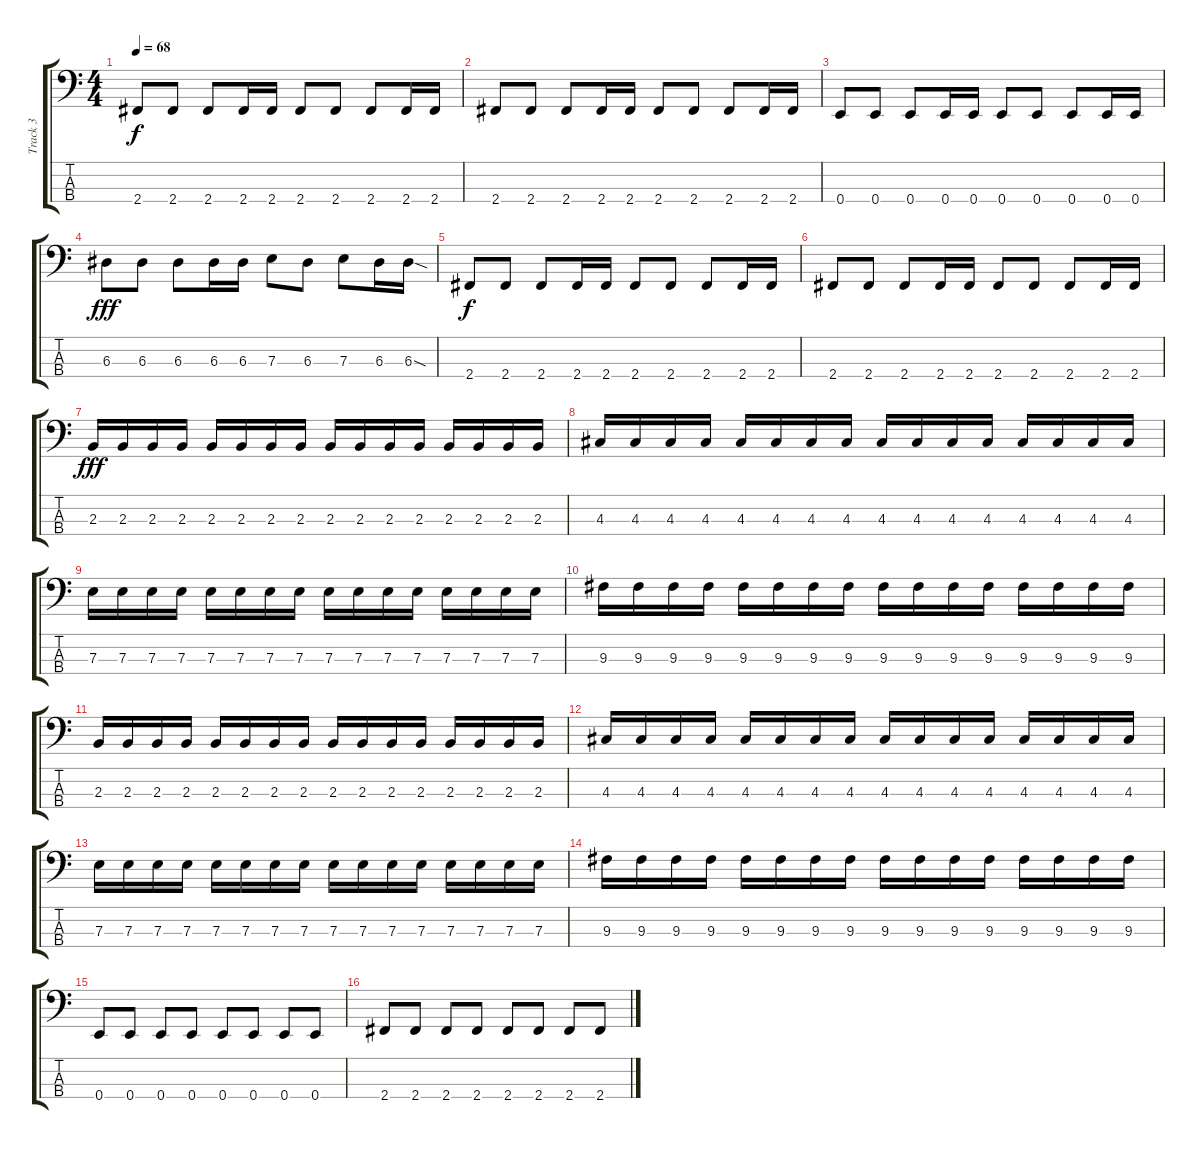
\track ("Track 3" "Track 3") {instrument electricbassfinger}
\staff {score tabs}
\tuning (G2 D2 A1 E1) {hide}
\ts (4 4)
\tempo 68
\clef f4
\ks c
2.4.8{dy f} 2.4.8 2.4.8 2.4.16 2.4.16 2.4.8 2.4.8 2.4.8 2.4.16 2.4.16 |
2.4.8 2.4.8 2.4.8 2.4.16 2.4.16 2.4.8 2.4.8 2.4.8 2.4.16 2.4.16 |
0.4.8 0.4.8 0.4.8 0.4.16 0.4.16 0.4.8 0.4.8 0.4.8 0.4.16 0.4.16 |
6.3.8{dy fff} 6.3.8 6.3.8 6.3.16 6.3.16 7.3.8 6.3.8 7.3.8 6.3.16 6.3{sod}.16 |
2.4.8{dy f} 2.4.8 2.4.8 2.4.16 2.4.16 2.4.8 2.4.8 2.4.8 2.4.16 2.4.16 |
2.4.8 2.4.8 2.4.8 2.4.16 2.4.16 2.4.8 2.4.8 2.4.8 2.4.16 2.4.16 |
2.3.16{dy fff volume 10} 2.3.16 2.3.16 2.3.16 2.3.16 2.3.16 2.3.16 2.3.16 2.3.16 2.3.16 2.3.16 2.3.16 2.3.16 2.3.16 2.3.16 2.3.16 |
4.3.16 4.3.16 4.3.16 4.3.16 4.3.16 4.3.16 4.3.16 4.3.16 4.3.16 4.3.16 4.3.16 4.3.16 4.3.16 4.3.16 4.3.16 4.3.16 |
7.3.16 7.3.16 7.3.16 7.3.16 7.3.16 7.3.16 7.3.16 7.3.16 7.3.16 7.3.16 7.3.16 7.3.16 7.3.16 7.3.16 7.3.16 7.3.16 |
9.3.16 9.3.16 9.3.16 9.3.16 9.3.16 9.3.16 9.3.16 9.3.16 9.3.16 9.3.16 9.3.16 9.3.16 9.3.16 9.3.16 9.3.16 9.3.16 |
2.3.16{volume 10} 2.3.16 2.3.16 2.3.16 2.3.16 2.3.16 2.3.16 2.3.16 2.3.16 2.3.16 2.3.16 2.3.16 2.3.16 2.3.16 2.3.16 2.3.16 |
4.3.16 4.3.16 4.3.16 4.3.16 4.3.16 4.3.16 4.3.16 4.3.16 4.3.16 4.3.16 4.3.16 4.3.16 4.3.16 4.3.16 4.3.16 4.3.16 |
7.3.16 7.3.16 7.3.16 7.3.16 7.3.16 7.3.16 7.3.16 7.3.16 7.3.16 7.3.16 7.3.16 7.3.16 7.3.16 7.3.16 7.3.16 7.3.16 |
9.3.16 9.3.16 9.3.16 9.3.16 9.3.16 9.3.16 9.3.16 9.3.16 9.3.16 9.3.16 9.3.16 9.3.16 9.3.16 9.3.16 9.3.16 9.3.16 |
0.4.8{volume 13} 0.4.8 0.4.8 0.4.8 0.4.8 0.4.8 0.4.8 0.4.8 |
2.4.8 2.4.8 2.4.8 2.4.8 2.4.8 2.4.8 2.4.8 2.4.8
